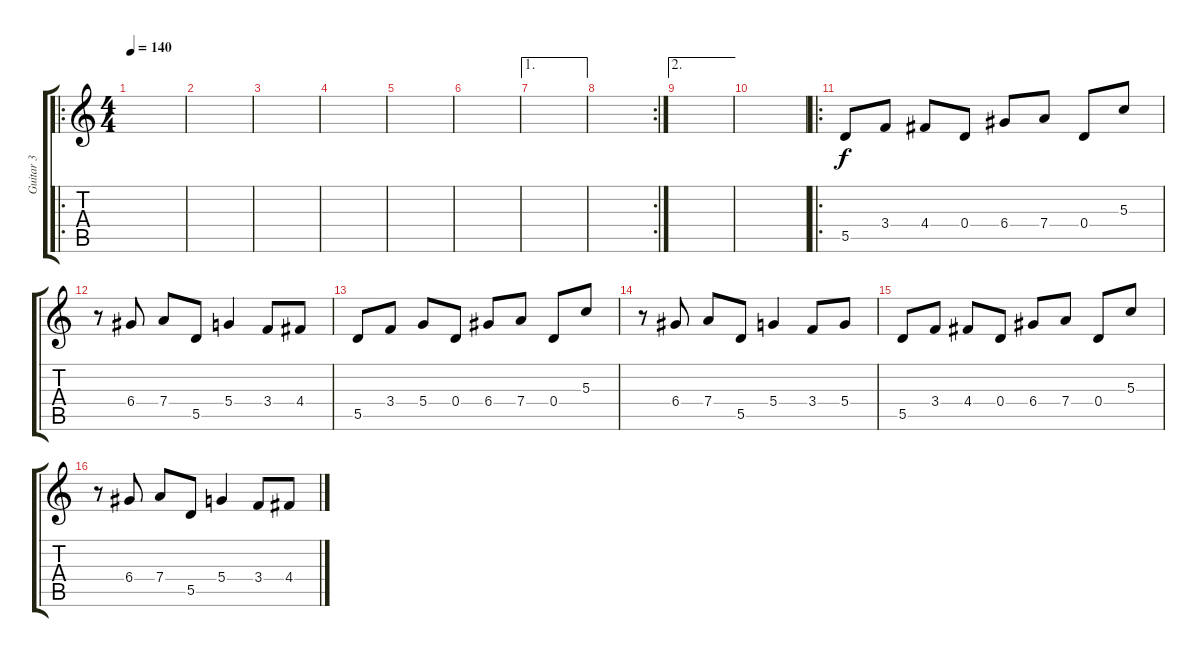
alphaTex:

\track ("Guitar 3" "Guitar 3") {instrument distortionguitar}
\staff {score tabs}
\tuning (E4 B3 G3 D3 A2 E2) {hide}
\ro
\ts (4 4)
\tempo 140
\clef g2
\ks c
|
|
|
|
|
|
\ae 1
|
\rc 2
|
\ae 2
|
|
\ro
5.5.8 3.4.8 4.4.8 0.4.8 6.4.8 7.4.8 0.4.8 5.3.8 |
r.8 6.4.8 7.4.8 5.5.8 5.4.4 3.4.8 4.4.8 |
5.5.8 3.4.8 5.4.8 0.4.8 6.4.8 7.4.8 0.4.8 5.3.8 |
r.8 6.4.8 7.4.8 5.5.8 5.4.4 3.4.8 5.4.8 |
5.5.8 3.4.8 4.4.8 0.4.8 6.4.8 7.4.8 0.4.8 5.3.8 |
r.8 6.4.8 7.4.8 5.5.8 5.4.4 3.4.8 4.4.8
